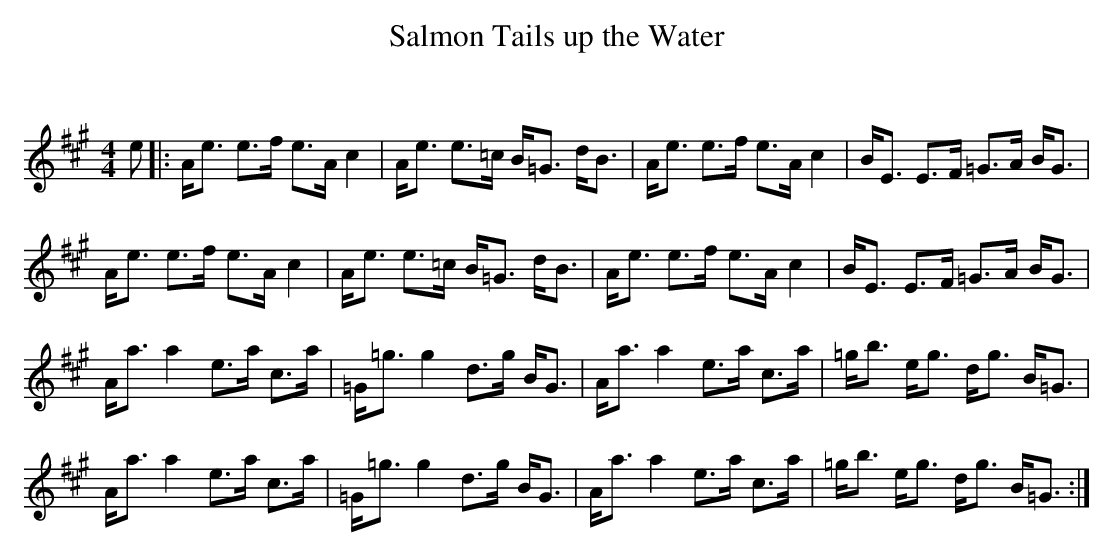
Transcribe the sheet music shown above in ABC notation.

X:1
T: Salmon Tails up the Water
C:
Q: 128
K:A
M:4/4
L:1/16
e2|:Ae3 e3f e3A c4|Ae3 e3=c B=G3 dB3|Ae3 e3f e3A c4|BE3 E3F =G3A BG3|
Ae3 e3f e3A c4|Ae3 e3=c B=G3 dB3|Ae3 e3f e3A c4|BE3 E3F =G3A BG3|
Aa3 a4 e3a c3a|=G=g3 g4 d3g BG3|Aa3 a4 e3a c3a|=gb3 eg3 dg3 B=G3|
Aa3 a4 e3a c3a|=G=g3 g4 d3g BG3|Aa3 a4 e3a c3a|=gb3 eg3 dg3 B=G3:|
